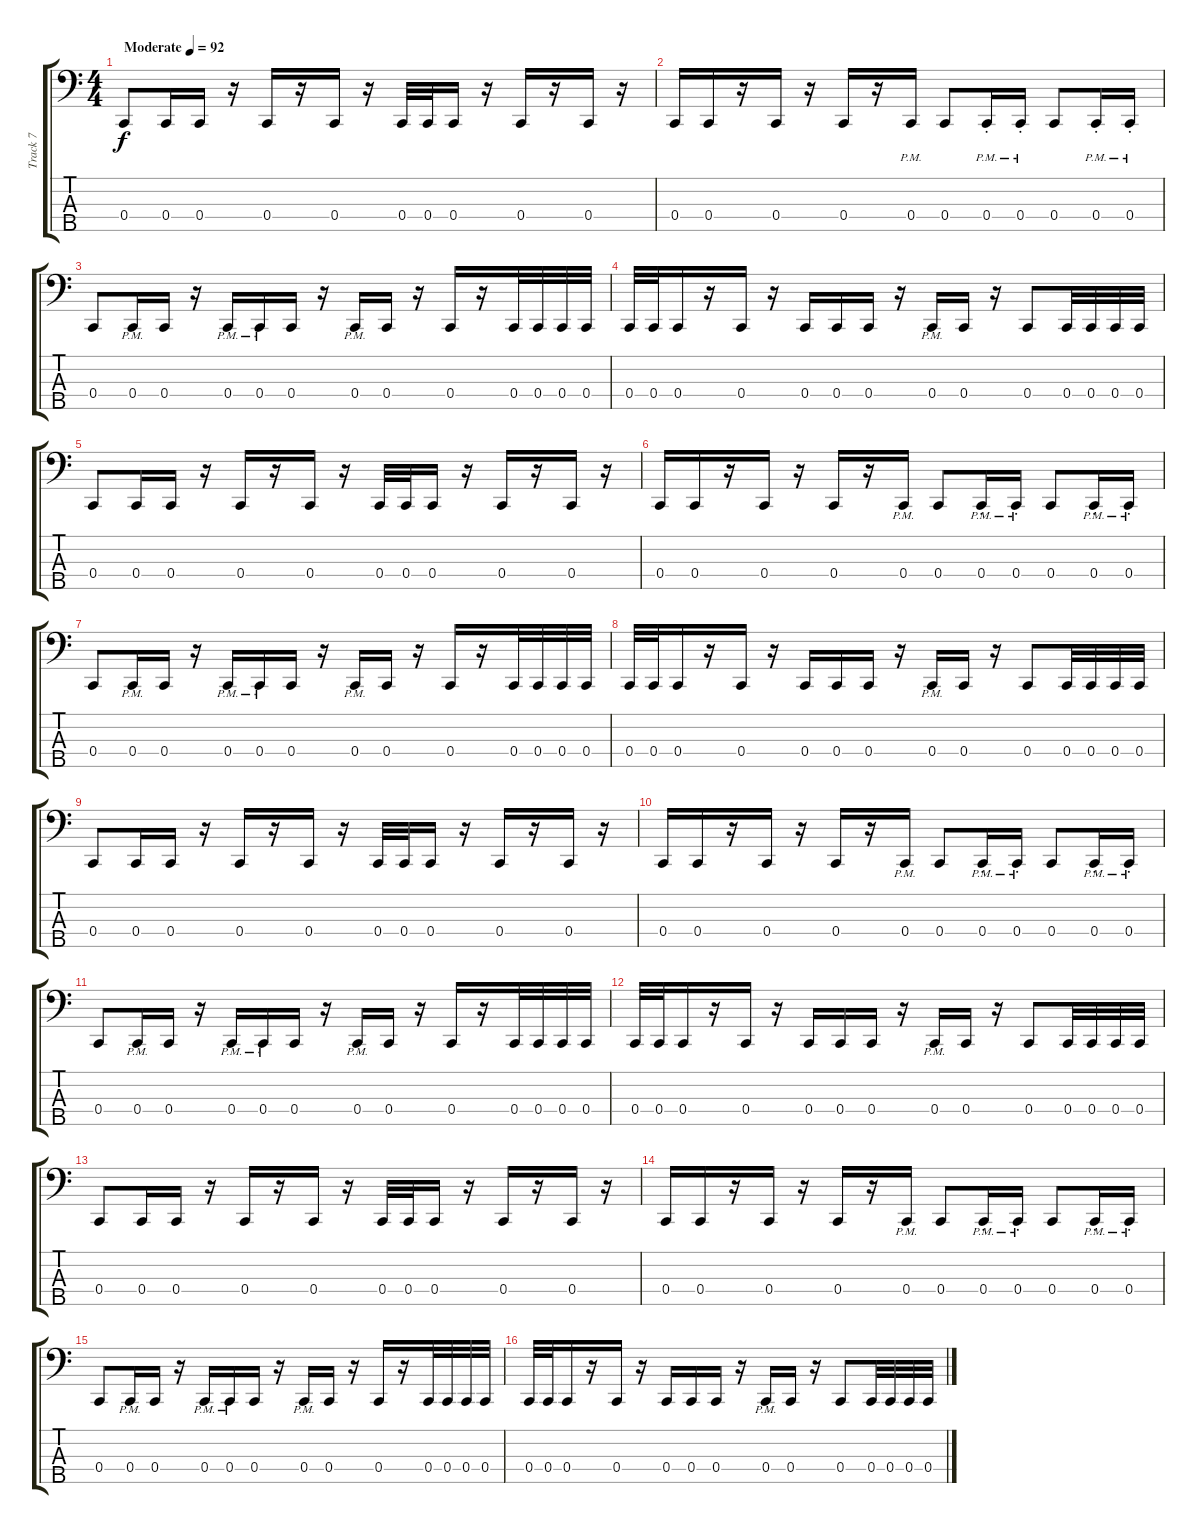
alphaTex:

\track ("Track 7" "Track 7") {instrument electricbassfinger}
\staff {score tabs}
\tuning (Eb2 Bb1 F1 C1 G0) {hide}
\ts (4 4)
\tempo (92 "Moderate")
\clef f4
\ks c
0.4.8{dy f instrument electricbassfinger} 0.4.16 0.4.16 r.16 0.4.16 r.16 0.4.16 r.16 0.4.32 0.4.32 0.4.16 r.16 0.4.16 r.16 0.4.16 r.16 |
0.4.16 0.4.16 r.16 0.4.16 r.16 0.4.16 r.16 0.4{pm}.16 0.4.8 0.4{pm st}.16 0.4{pm st}.16 0.4.8 0.4{pm st}.16 0.4{pm st}.16 |
0.4.8 0.4{pm}.16 0.4.16 r.16 0.4{pm}.16 0.4{pm}.16 0.4.16 r.16 0.4{pm}.16 0.4.16 r.16 0.4.16 r.16 0.4.32 0.4.32 0.4.32 0.4.32 |
0.4.32 0.4.32 0.4.16 r.16 0.4.16 r.16 0.4.16 0.4.16 0.4.16 r.16 0.4{pm}.16 0.4.16 r.16 0.4.8 0.4.32 0.4.32 0.4.32 0.4.32 |
0.4.8 0.4.16 0.4.16 r.16 0.4.16 r.16 0.4.16 r.16 0.4.32 0.4.32 0.4.16 r.16 0.4.16 r.16 0.4.16 r.16 |
0.4.16 0.4.16 r.16 0.4.16 r.16 0.4.16 r.16 0.4{pm}.16 0.4.8 0.4{pm st}.16 0.4{pm st}.16 0.4.8 0.4{pm st}.16 0.4{pm st}.16 |
0.4.8 0.4{pm}.16 0.4.16 r.16 0.4{pm}.16 0.4{pm}.16 0.4.16 r.16 0.4{pm}.16 0.4.16 r.16 0.4.16 r.16 0.4.32 0.4.32 0.4.32 0.4.32 |
0.4.32 0.4.32 0.4.16 r.16 0.4.16 r.16 0.4.16 0.4.16 0.4.16 r.16 0.4{pm}.16 0.4.16 r.16 0.4.8 0.4.32 0.4.32 0.4.32 0.4.32 |
0.4.8 0.4.16 0.4.16 r.16 0.4.16 r.16 0.4.16 r.16 0.4.32 0.4.32 0.4.16 r.16 0.4.16 r.16 0.4.16 r.16 |
0.4.16 0.4.16 r.16 0.4.16 r.16 0.4.16 r.16 0.4{pm}.16 0.4.8 0.4{pm st}.16 0.4{pm st}.16 0.4.8 0.4{pm st}.16 0.4{pm st}.16 |
0.4.8 0.4{pm}.16 0.4.16 r.16 0.4{pm}.16 0.4{pm}.16 0.4.16 r.16 0.4{pm}.16 0.4.16 r.16 0.4.16 r.16 0.4.32 0.4.32 0.4.32 0.4.32 |
0.4.32 0.4.32 0.4.16 r.16 0.4.16 r.16 0.4.16 0.4.16 0.4.16 r.16 0.4{pm}.16 0.4.16 r.16 0.4.8 0.4.32 0.4.32 0.4.32 0.4.32 |
0.4.8{volume 16} 0.4.16 0.4.16 r.16 0.4.16 r.16 0.4.16 r.16 0.4.32 0.4.32 0.4.16 r.16 0.4.16 r.16 0.4.16 r.16 |
0.4.16 0.4.16 r.16 0.4.16 r.16 0.4.16 r.16 0.4{pm}.16 0.4.8 0.4{pm st}.16 0.4{pm st}.16 0.4.8 0.4{pm st}.16 0.4{pm st}.16 |
0.4.8 0.4{pm}.16 0.4.16 r.16 0.4{pm}.16 0.4{pm}.16 0.4.16 r.16 0.4{pm}.16 0.4.16 r.16 0.4.16 r.16 0.4.32 0.4.32 0.4.32 0.4.32 |
0.4.32 0.4.32 0.4.16 r.16 0.4.16 r.16 0.4.16 0.4.16 0.4.16 r.16 0.4{pm}.16 0.4.16 r.16 0.4.8 0.4.32 0.4.32 0.4.32 0.4.32
